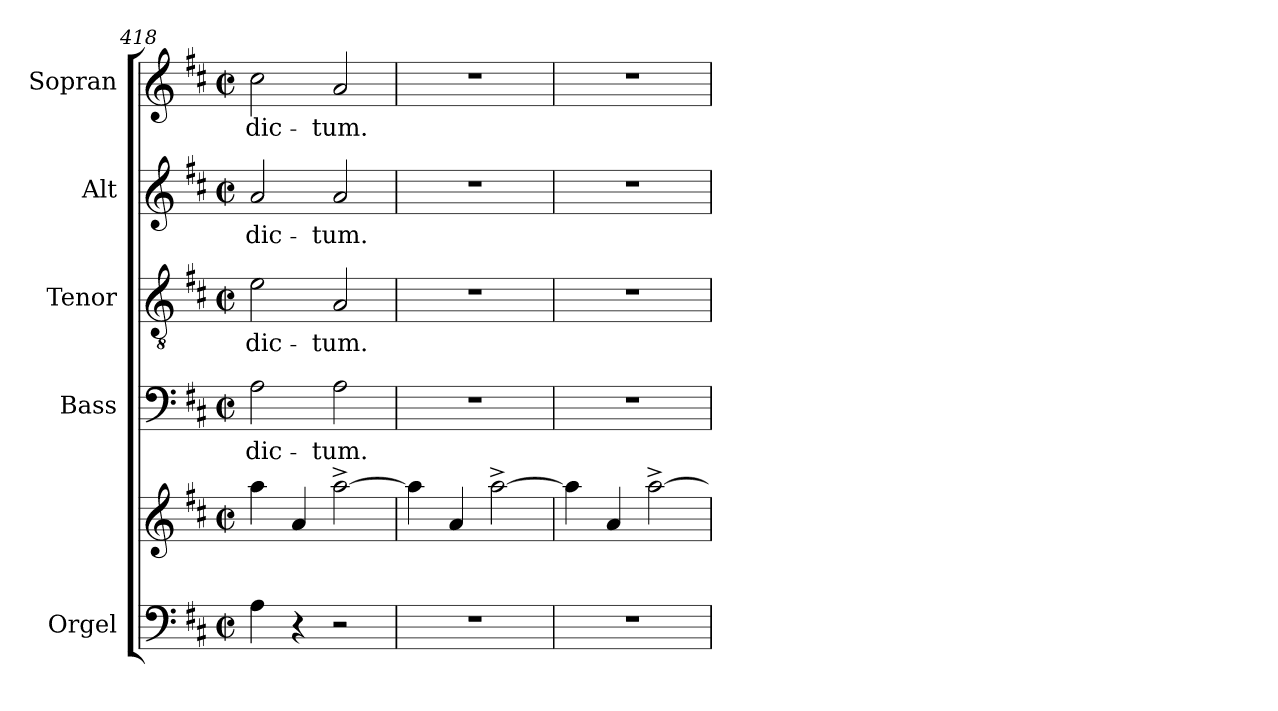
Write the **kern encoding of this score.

**kern	**kern	**kern	**text	**kern	**text	**kern	**text	**kern	**text
*part5	*part5	*part4	*part4	*part3	*part3	*part2	*part2	*part1	*part1
*staff6	*staff5	*staff4	*staff4	*staff3	*staff3	*staff2	*staff2	*staff1	*staff1
*I"Orgel	*	*I"Bass	*	*I"Tenor	*	*I"Alt	*	*I"Sopran	*
*I'Org.	*	*I'B.	*	*I'T.	*	*I'A.	*	*I'S.	*
*clefF4	*clefG2	*clefF4	*	*clefGv2	*	*clefG2	*	*clefG2	*
*k[f#c#]	*k[f#c#]	*k[f#c#]	*	*k[f#c#]	*	*k[f#c#]	*	*k[f#c#]	*
*D:	*D:	*D:	*	*D:	*	*D:	*	*D:	*
*M2/2	*M2/2	*M2/2	*	*M2/2	*	*M2/2	*	*M2/2	*
*met(c|)	*met(c|)	*met(c|)	*	*met(c|)	*	*met(c|)	*	*met(c|)	*
=418	=418	=418	=418	=418	=418	=418	=418	=418	=418
!	!	!	!LO:LY:b	!	!LO:LY:b	!	!LO:LY:b	!	!LO:LY:b
4A\	4aa\	2A\	-dic-	2e\	-dic-	2a/	-dic-	2cc#\	-dic-
4r	4a/	.	.	.	.	.	.	.	.
!	!	!	!LO:LY:b	!	!LO:LY:b	!	!LO:LY:b	!	!LO:LY:b
2r	[2aa^>\	2A\	-tum.	2A/	-tum.	2a/	-tum.	2a/	-tum.
!!LO:LB:g=z
=419	=419	=419	=419	=419	=419	=419	=419	=419	=419
1r	4aa\]	1r	.	1r	.	1r	.	1r	.
.	4a/	.	.	.	.	.	.	.	.
.	[2aa^>\	.	.	.	.	.	.	.	.
=420	=420	=420	=420	=420	=420	=420	=420	=420	=420
1r	4aa\]	1r	.	1r	.	1r	.	1r	.
.	4a/	.	.	.	.	.	.	.	.
.	[2aa^>\	.	.	.	.	.	.	.	.
=	=	=	=	=	=	=	=	=	=
*-	*-	*-	*-	*-	*-	*-	*-	*-	*-
